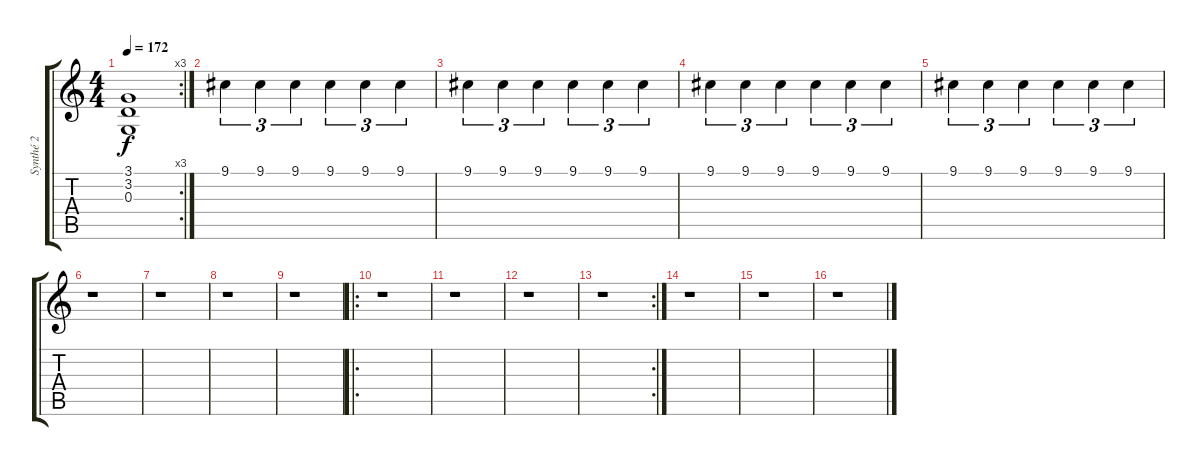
\track ("Synthé 2" "Synthé 2") {instrument pad4choir}
\staff {score tabs}
\tuning (E4 B3 G3 D3 A2 E2) {hide}
\rc 3
\ts (4 4)
\tempo 172
\clef g2
\ks c
(3.1 3.2 0.3).1{dy f} |
9.1.4{tu (3 2)} 9.1.4{tu (3 2)} 9.1.4{tu (3 2)} 9.1.4{tu (3 2)} 9.1.4{tu (3 2)} 9.1.4{tu (3 2)} |
9.1.4{tu (3 2)} 9.1.4{tu (3 2)} 9.1.4{tu (3 2)} 9.1.4{tu (3 2)} 9.1.4{tu (3 2)} 9.1.4{tu (3 2)} |
9.1.4{tu (3 2)} 9.1.4{tu (3 2)} 9.1.4{tu (3 2)} 9.1.4{tu (3 2)} 9.1.4{tu (3 2)} 9.1.4{tu (3 2)} |
9.1.4{tu (3 2)} 9.1.4{tu (3 2)} 9.1.4{tu (3 2)} 9.1.4{tu (3 2)} 9.1.4{tu (3 2)} 9.1.4{tu (3 2)} |
r.1 |
r.1 |
r.1 |
r.1 |
\ro
r.1 |
r.1 |
r.1 |
\rc 2
r.1 |
r.1 |
r.1 |
r.1
